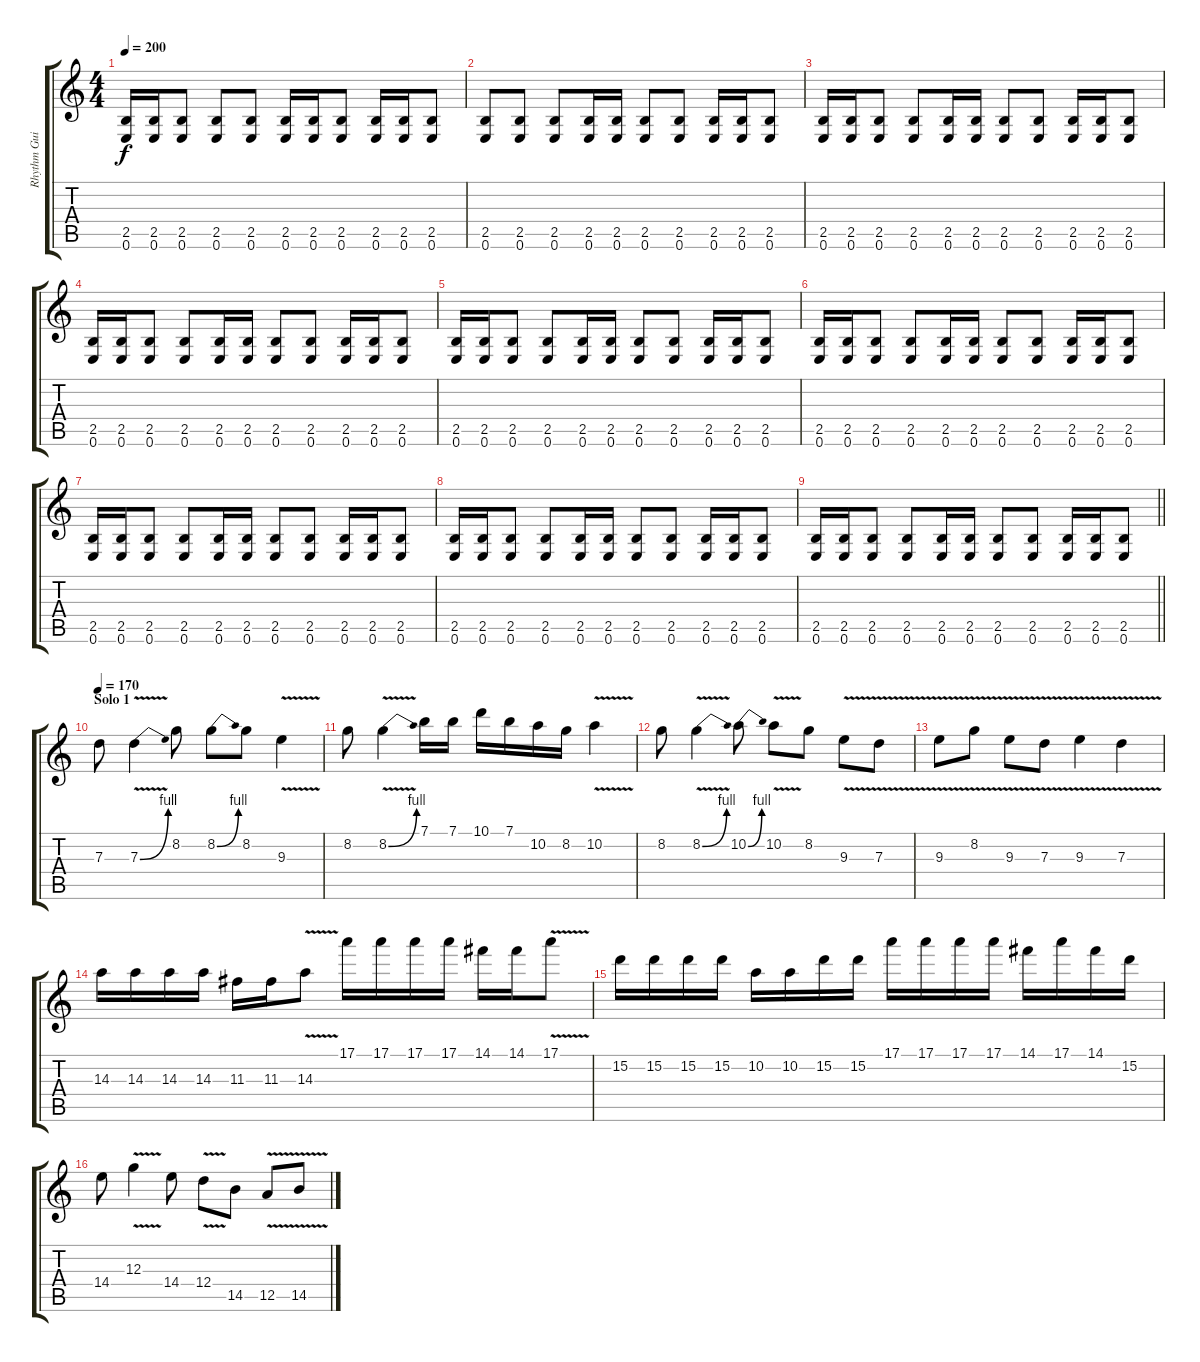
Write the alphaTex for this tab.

\track ("Rhythm Guitar" "Rhythm Gui") {instrument distortionguitar}
\staff {score tabs}
\tuning (E4 B3 G3 D3 A2 E2) {hide}
\ts (4 4)
\tempo 200
\clef g2
\ks c
(2.5 0.6).16{dy f} (2.5 0.6).16 (2.5 0.6).8 (2.5 0.6).8 (2.5 0.6).8 (2.5 0.6).16 (2.5 0.6).16 (2.5 0.6).8 (2.5 0.6).16 (2.5 0.6).16 (2.5 0.6).8 |
(2.5 0.6).8 (2.5 0.6).8 (2.5 0.6).8 (2.5 0.6).16 (2.5 0.6).16 (2.5 0.6).8 (2.5 0.6).8 (2.5 0.6).16 (2.5 0.6).16 (2.5 0.6).8 |
(2.5 0.6).16 (2.5 0.6).16 (2.5 0.6).8 (2.5 0.6).8 (2.5 0.6).16 (2.5 0.6).16 (2.5 0.6).8 (2.5 0.6).8 (2.5 0.6).16 (2.5 0.6).16 (2.5 0.6).8 |
(2.5 0.6).16 (2.5 0.6).16 (2.5 0.6).8 (2.5 0.6).8 (2.5 0.6).16 (2.5 0.6).16 (2.5 0.6).8 (2.5 0.6).8 (2.5 0.6).16 (2.5 0.6).16 (2.5 0.6).8 |
(2.5 0.6).16 (2.5 0.6).16 (2.5 0.6).8 (2.5 0.6).8 (2.5 0.6).16 (2.5 0.6).16 (2.5 0.6).8 (2.5 0.6).8 (2.5 0.6).16 (2.5 0.6).16 (2.5 0.6).8 |
(2.5 0.6).16 (2.5 0.6).16 (2.5 0.6).8 (2.5 0.6).8 (2.5 0.6).16 (2.5 0.6).16 (2.5 0.6).8 (2.5 0.6).8 (2.5 0.6).16 (2.5 0.6).16 (2.5 0.6).8 |
(2.5 0.6).16 (2.5 0.6).16 (2.5 0.6).8 (2.5 0.6).8 (2.5 0.6).16 (2.5 0.6).16 (2.5 0.6).8 (2.5 0.6).8 (2.5 0.6).16 (2.5 0.6).16 (2.5 0.6).8 |
(2.5 0.6).16 (2.5 0.6).16 (2.5 0.6).8 (2.5 0.6).8 (2.5 0.6).16 (2.5 0.6).16 (2.5 0.6).8 (2.5 0.6).8 (2.5 0.6).16 (2.5 0.6).16 (2.5 0.6).8 |
\barLineRight lightlight
(2.5 0.6).16 (2.5 0.6).16 (2.5 0.6).8 (2.5 0.6).8 (2.5 0.6).16 (2.5 0.6).16 (2.5 0.6).8 (2.5 0.6).8 (2.5 0.6).16 (2.5 0.6).16 (2.5 0.6).8 |
\section ("" "Solo 1")
\tempo 170
7.3.8{volume 15 balance 7 instrument distortionguitar} 7.3{be (bend 0 0 60 4) v}.4 8.2.8 8.2{be (bend 0 0 60 4)}.8 8.2.8 9.3{v}.4 |
8.2.8 8.2{be (bend 0 0 60 4) v}.4 7.1.16 7.1.16 10.1.16 7.1.16 10.2.16 8.2.16 10.2{v}.4 |
8.2.8 8.2{be (bend 0 0 60 4) v}.4 10.2{be (bend 0 0 60 4)}.8 10.2{v}.8 8.2.8 9.3{v}.8 7.3{v}.8 |
9.3{v}.8 8.2{v}.8 9.3{v}.8 7.3{v}.8 9.3{v}.4 7.3{v}.4 |
14.3.16 14.3.16 14.3.16 14.3.16 11.3.16 11.3.16 14.3{v}.8 17.1.16 17.1.16 17.1.16 17.1.16 14.1.16 14.1.16 17.1{v}.8 |
15.2.16 15.2.16 15.2.16 15.2.16 10.2.16 10.2.16 15.2.16 15.2.16 17.1.16 17.1.16 17.1.16 17.1.16 14.1.16 17.1.16 14.1.16 15.2.16 |
14.4.8 12.3{v}.4 14.4.8 12.4{v}.8 14.5.8 12.5{v}.8 14.5{v}.8
